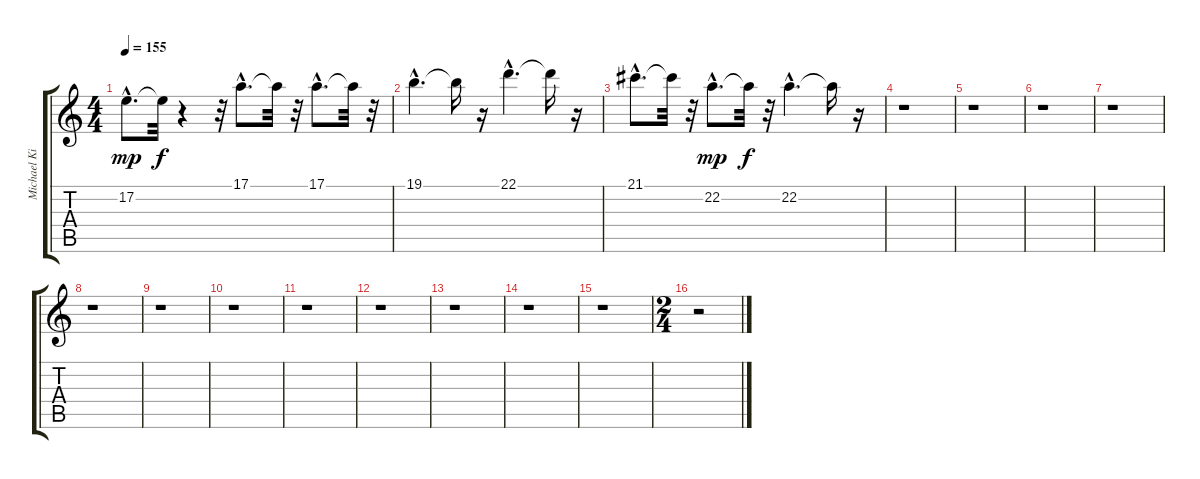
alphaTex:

\track ("Michael Kiske" "Michael Ki") {instrument fx5brightness}
\staff {score tabs}
\tuning (E4 B3 G3 D3 A2 E2) {hide}
\ts (4 4)
\tempo 155
\clef g2
\ks c
17.2{hac}.8{d dy mp} 17.2{t}.32{dy f} r.4 r.32 17.1{hac}.8{d} 17.1{t}.32 r.32 17.1{hac}.8{d} 17.1{t}.32 r.32 |
19.1{hac}.4{d} 19.1{t}.16 r.16 22.1{hac}.4{d} 22.1{t}.16 r.16 |
21.1{hac}.8{d} 21.1{t}.32 r.32 22.2{hac}.8{d dy mp} 22.2{t}.32{dy f} r.32 22.2{hac}.4{d} 22.2{t}.16 r.16 |
r.1 |
r.1 |
r.1 |
r.1 |
r.1 |
r.1 |
r.1 |
r.1 |
r.1 |
r.1 |
r.1 |
r.1 |
\ts (2 4)
r.2
